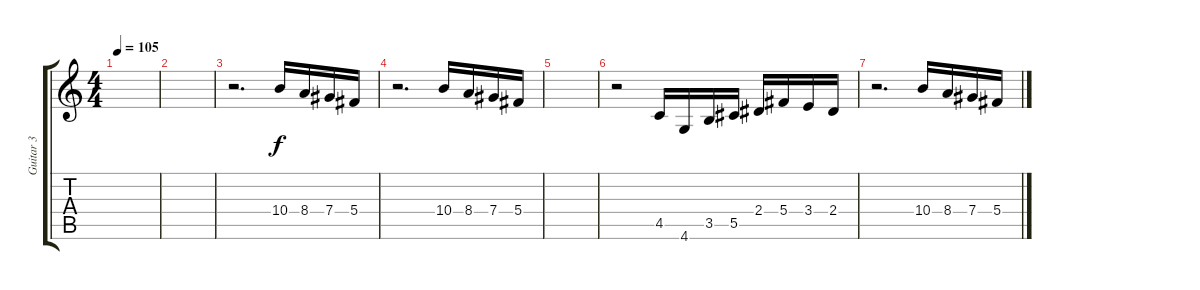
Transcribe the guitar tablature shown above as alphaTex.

\track ("Guitar 3" "Guitar 3") {instrument distortionguitar}
\staff {score tabs}
\tuning (Eb4 Bb3 Gb3 Db3 Ab2 Eb2) {hide}
\ts (4 4)
\tempo 105
\clef g2
\ks c
|
|
r.2{d} 10.4.16 8.4.16 7.4.16 5.4.16 |
r.2{d} 10.4.16 8.4.16 7.4.16 5.4.16 |
|
r.2 4.5.16 4.6.16 3.5.16 5.5.16 2.4.16 5.4.16 3.4.16 2.4.16 |
r.2{d} 10.4.16 8.4.16 7.4.16 5.4.16
